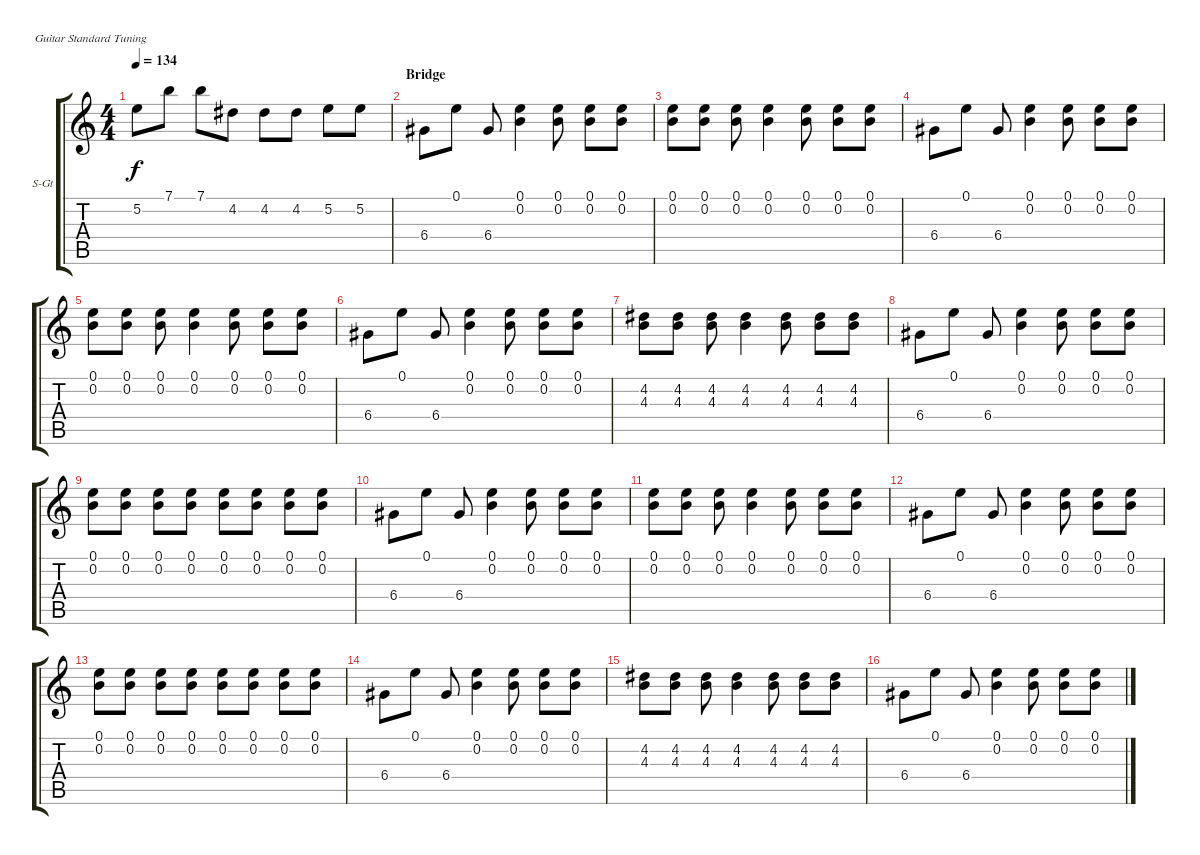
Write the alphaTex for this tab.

\defaultSystemsLayout 4
\bracketExtendMode groupsimilarinstruments
\firstSystemTrackNameOrientation horizontal
\otherSystemsTrackNameOrientation horizontal
\track ("tomo " "S-Gt") {instrument acousticguitarsteel}
\staff {score tabs}
\tuning (E4 B3 G3 D3 A2 E2)
\ts (4 4)
\tempo 134
\clef g2
\ks c
5.2.8{dy f} 7.1.8 7.1.8 4.2.8 4.2.8 4.2.8 5.2.8 5.2.8 |
\section ("" "Bridge")
6.4.8 0.1.8 6.4.8 (0.1 0.2).4 (0.2 0.1).8 (0.1 0.2).8 (0.2 0.1).8 |
(0.1 0.2).8 (0.2 0.1).8 (0.1 0.2).8 (0.2 0.1).4 (0.1 0.2).8 (0.2 0.1).8 (0.1 0.2).8 |
6.4.8 0.1.8 6.4.8 (0.1 0.2).4 (0.2 0.1).8 (0.1 0.2).8 (0.2 0.1).8 |
(0.1 0.2).8 (0.2 0.1).8 (0.1 0.2).8 (0.2 0.1).4 (0.1 0.2).8 (0.2 0.1).8 (0.2 0.1).8 |
6.4.8 0.1.8 6.4.8 (0.1 0.2).4 (0.2 0.1).8 (0.1 0.2).8 (0.2 0.1).8 |
(4.2 4.3).8 (4.2 4.3).8 (4.2 4.3).8 (4.2 4.3).4 (4.2 4.3).8 (4.2 4.3).8 (4.2 4.3).8 |
6.4.8 0.1.8 6.4.8 (0.1 0.2).4 (0.2 0.1).8 (0.1 0.2).8 (0.2 0.1).8 |
(0.1 0.2).8 (0.2 0.1).8 (0.1 0.2).8 (0.2 0.1).8 (0.1 0.2).8 (0.2 0.1).8 (0.1 0.2).8 (0.2 0.1).8 |
6.4.8 0.1.8 6.4.8 (0.1 0.2).4 (0.2 0.1).8 (0.1 0.2).8 (0.2 0.1).8 |
(0.1 0.2).8 (0.2 0.1).8 (0.1 0.2).8 (0.2 0.1).4 (0.2 0.1).8 (0.1 0.2).8 (0.2 0.1).8 |
6.4.8 0.1.8 6.4.8 (0.1 0.2).4 (0.2 0.1).8 (0.1 0.2).8 (0.2 0.1).8 |
(0.1 0.2).8 (0.2 0.1).8 (0.1 0.2).8 (0.2 0.1).8 (0.1 0.2).8 (0.2 0.1).8 (0.1 0.2).8 (0.2 0.1).8 |
6.4.8 0.1.8 6.4.8 (0.1 0.2).4 (0.2 0.1).8 (0.1 0.2).8 (0.2 0.1).8 |
(4.2 4.3).8 (4.2 4.3).8 (4.2 4.3).8 (4.2 4.3).4 (4.2 4.3).8 (4.2 4.3).8 (4.2 4.3).8 |
6.4.8 0.1.8 6.4.8 (0.1 0.2).4 (0.2 0.1).8 (0.1 0.2).8 (0.2 0.1).8
